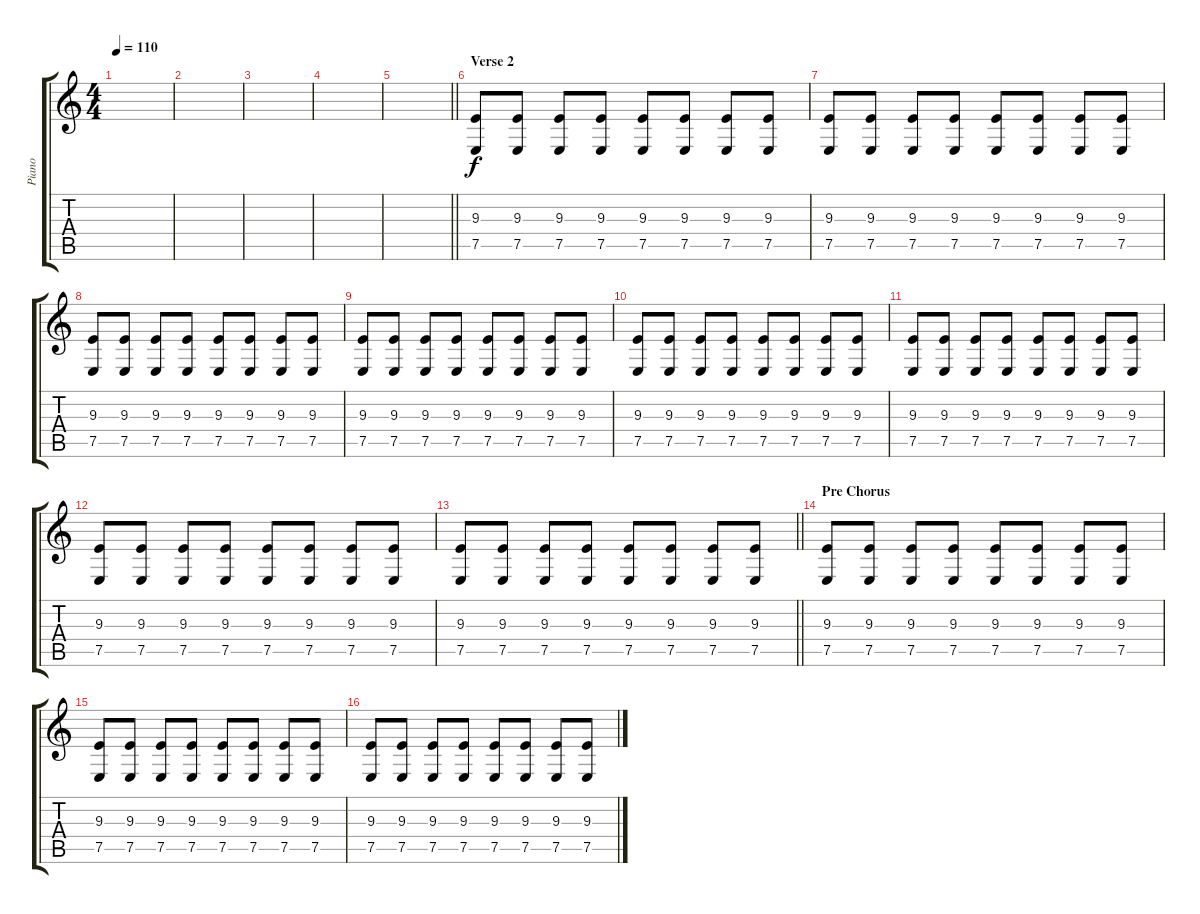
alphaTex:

\track ("Piano" "Piano") {instrument acousticgrandpiano}
\staff {score tabs}
\tuning (E4 B3 G3 D3 A2 E2) {hide}
\ts (4 4)
\tempo 110
\clef g2
\ks c
|
|
|
|
\barLineRight lightlight
|
\section ("" "Verse 2")
(9.3 7.5).8 (9.3 7.5).8 (9.3 7.5).8 (9.3 7.5).8 (9.3 7.5).8 (9.3 7.5).8 (9.3 7.5).8 (9.3 7.5).8 |
(9.3 7.5).8 (9.3 7.5).8 (9.3 7.5).8 (9.3 7.5).8 (9.3 7.5).8 (9.3 7.5).8 (9.3 7.5).8 (9.3 7.5).8 |
(9.3 7.5).8 (9.3 7.5).8 (9.3 7.5).8 (9.3 7.5).8 (9.3 7.5).8 (9.3 7.5).8 (9.3 7.5).8 (9.3 7.5).8 |
(9.3 7.5).8 (9.3 7.5).8 (9.3 7.5).8 (9.3 7.5).8 (9.3 7.5).8 (9.3 7.5).8 (9.3 7.5).8 (9.3 7.5).8 |
(9.3 7.5).8 (9.3 7.5).8 (9.3 7.5).8 (9.3 7.5).8 (9.3 7.5).8 (9.3 7.5).8 (9.3 7.5).8 (9.3 7.5).8 |
(9.3 7.5).8 (9.3 7.5).8 (9.3 7.5).8 (9.3 7.5).8 (9.3 7.5).8 (9.3 7.5).8 (9.3 7.5).8 (9.3 7.5).8 |
(9.3 7.5).8 (9.3 7.5).8 (9.3 7.5).8 (9.3 7.5).8 (9.3 7.5).8 (9.3 7.5).8 (9.3 7.5).8 (9.3 7.5).8 |
\barLineRight lightlight
(9.3 7.5).8 (9.3 7.5).8 (9.3 7.5).8 (9.3 7.5).8 (9.3 7.5).8 (9.3 7.5).8 (9.3 7.5).8 (9.3 7.5).8 |
\section ("" "Pre Chorus")
(9.3 7.5).8 (9.3 7.5).8 (9.3 7.5).8 (9.3 7.5).8 (9.3 7.5).8 (9.3 7.5).8 (9.3 7.5).8 (9.3 7.5).8 |
(9.3 7.5).8 (9.3 7.5).8 (9.3 7.5).8 (9.3 7.5).8 (9.3 7.5).8 (9.3 7.5).8 (9.3 7.5).8 (9.3 7.5).8 |
(9.3 7.5).8 (9.3 7.5).8 (9.3 7.5).8 (9.3 7.5).8 (9.3 7.5).8 (9.3 7.5).8 (9.3 7.5).8 (9.3 7.5).8
